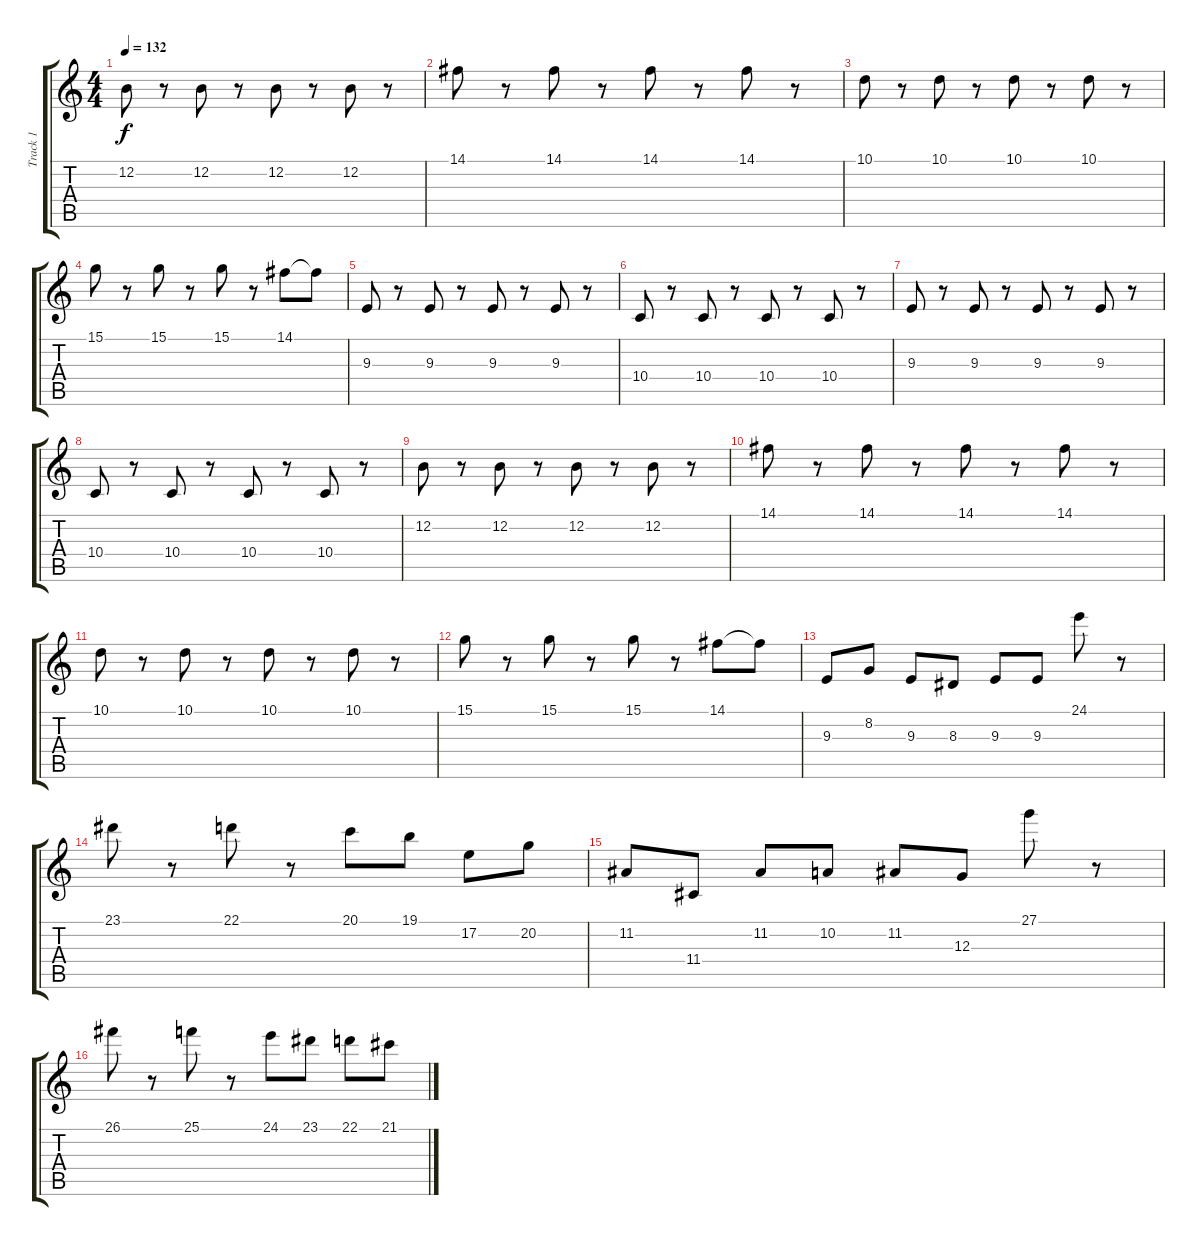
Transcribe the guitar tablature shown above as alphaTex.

\track ("Track 1" "Track 1") {instrument lead5charang}
\staff {score tabs}
\tuning (E4 B3 G3 D3 A2 E2) {hide}
\ts (4 4)
\tempo 132
\clef g2
\ks c
12.2.8{dy f} r.8 12.2.8 r.8 12.2.8 r.8 12.2.8 r.8 |
14.1.8 r.8 14.1.8 r.8 14.1.8 r.8 14.1.8 r.8 |
10.1.8 r.8 10.1.8 r.8 10.1.8 r.8 10.1.8 r.8 |
15.1.8 r.8 15.1.8 r.8 15.1.8 r.8 14.1.8 14.1{t}.8 |
9.3.8 r.8 9.3.8 r.8 9.3.8 r.8 9.3.8 r.8 |
10.4.8 r.8 10.4.8 r.8 10.4.8 r.8 10.4.8 r.8 |
9.3.8 r.8 9.3.8 r.8 9.3.8 r.8 9.3.8 r.8 |
10.4.8 r.8 10.4.8 r.8 10.4.8 r.8 10.4.8 r.8 |
12.2.8 r.8 12.2.8 r.8 12.2.8 r.8 12.2.8 r.8 |
14.1.8 r.8 14.1.8 r.8 14.1.8 r.8 14.1.8 r.8 |
10.1.8 r.8 10.1.8 r.8 10.1.8 r.8 10.1.8 r.8 |
15.1.8 r.8 15.1.8 r.8 15.1.8 r.8 14.1.8 14.1{t}.8 |
9.3.8 8.2.8 9.3.8 8.3.8 9.3.8 9.3.8 24.1.8 r.8 |
23.1.8 r.8 22.1.8 r.8 20.1.8 19.1.8 17.2.8 20.2.8 |
11.2.8 11.4.8 11.2.8 10.2.8 11.2.8 12.3.8 27.1.8 r.8 |
26.1.8 r.8 25.1.8 r.8 24.1.8 23.1.8 22.1.8 21.1.8
